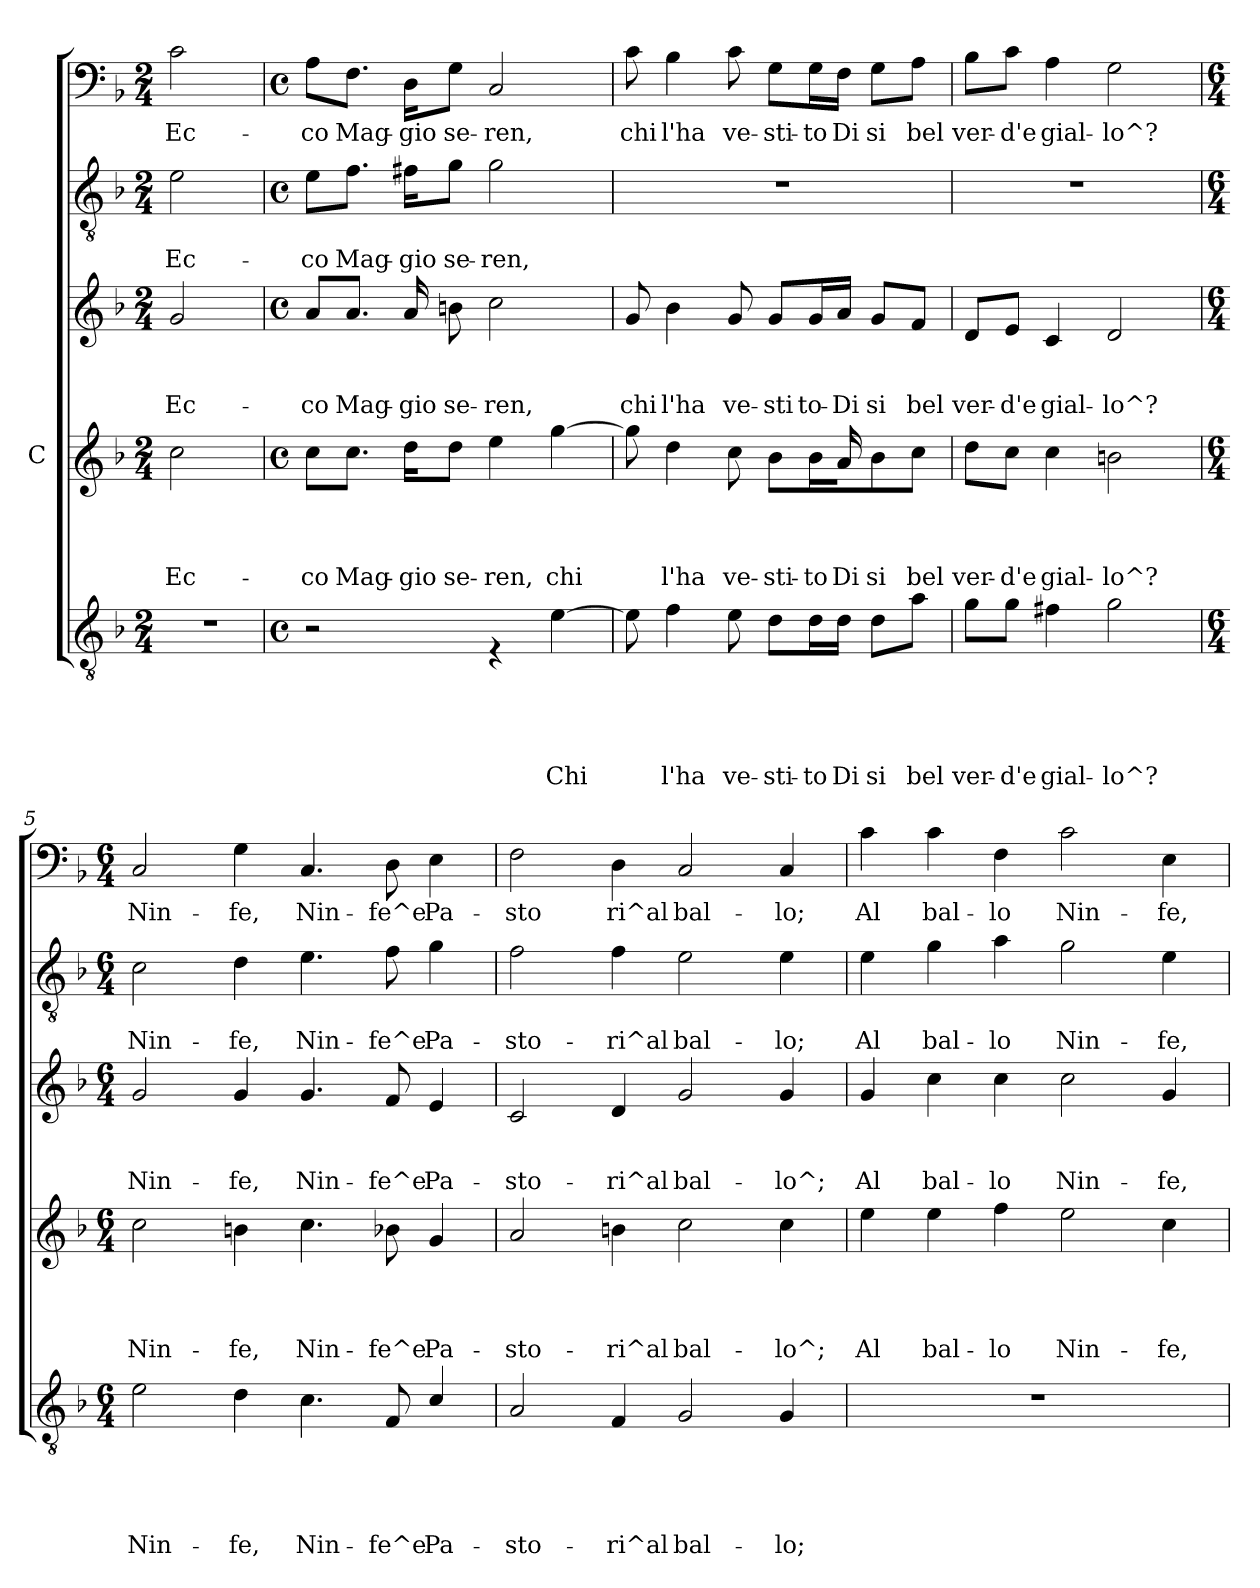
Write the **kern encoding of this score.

**kern	**text	**text	**text	**text	**text	**kern	**text	**text	**text	**text	**kern	**text	**text	**text	**kern	**text	**text	**kern	**text
*part5	*part5	*part5	*part5	*part5	*part5	*part4	*part4	*part4	*part4	*part4	*part3	*part3	*part3	*part3	*part2	*part2	*part2	*part1	*part1
*staff5	*staff5	*staff5	*staff5	*staff5	*staff5	*staff4	*staff4	*staff4	*staff4	*staff4	*staff3	*staff3	*staff3	*staff3	*staff2	*staff2	*staff2	*staff1	*staff1
*	*	*	*	*	*	*I"C	*	*	*	*	*	*	*	*	*	*	*	*	*
*clefGv2	*	*	*	*	*	*clefG2	*	*	*	*	*clefG2	*	*	*	*clefGv2	*	*	*clefF4	*
*k[b-]	*	*	*	*	*	*k[b-]	*	*	*	*	*k[b-]	*	*	*	*k[b-]	*	*	*k[b-]	*
*F:	*	*	*	*	*	*F:	*	*	*	*	*F:	*	*	*	*F:	*	*	*F:	*
*M2/4	*	*	*	*	*	*M2/4	*	*	*	*	*M2/4	*	*	*	*M2/4	*	*	*M2/4	*
=1	=1	=1	=1	=1	=1	=1	=1	=1	=1	=1	=1	=1	=1	=1	=1	=1	=1	=1	=1
!	!	!	!	!	!	!	!	!	!	!LO:LY:b	!	!	!	!LO:LY:b	!	!	!LO:LY:b	!	!LO:LY:b
2r	.	.	.	.	.	2cc\	.	.	.	Ec-	2g/	.	.	Ec-	2e\	.	Ec-	2c\	Ec-
=2	=2	=2	=2	=2	=2	=2	=2	=2	=2	=2	=2	=2	=2	=2	=2	=2	=2	=2	=2
*M4/4	*	*	*	*	*	*M4/4	*	*	*	*	*M4/4	*	*	*	*M4/4	*	*	*M4/4	*
*met(c)	*	*	*	*	*	*met(c)	*	*	*	*	*met(c)	*	*	*	*met(c)	*	*	*met(c)	*
!	!	!	!	!	!	!	!	!	!	!LO:LY:b	!	!	!	!LO:LY:b	!	!	!LO:LY:b	!	!LO:LY:b
2r	.	.	.	.	.	8cc\L	.	.	.	-co	8a/L	.	.	-co	8e\L	.	-co	8A\L	-co
!	!	!	!	!	!	!	!	!	!	!LO:LY:b	!	!	!	!LO:LY:b	!	!	!LO:LY:b	!	!LO:LY:b
.	.	.	.	.	.	8.cc\J	.	.	.	Mag-	8.a/J	.	.	Mag-	8.f\J	.	Mag-	8.F\J	Mag-
!	!	!	!	!	!	!	!	!	!	!LO:LY:b	!	!	!	!LO:LY:b	!	!	!LO:LY:b	!	!LO:LY:b
.	.	.	.	.	.	16dd\KL	.	.	.	-gio	16a/	.	.	-gio	16f#X\KL	.	-gio	16D\KL	-gio
!	!	!	!	!	!	!	!	!	!	!LO:LY:b	!	!	!	!LO:LY:b	!	!	!LO:LY:b	!	!LO:LY:b
.	.	.	.	.	.	8dd\J	.	.	.	se-	8bn\	.	.	se-	8g\J	.	se-	8G\J	se-
!	!	!	!	!	!	!	!	!	!	!LO:LY:b	!	!	!	!LO:LY:b	!	!	!LO:LY:b	!	!LO:LY:b
4rE	.	.	.	.	.	4ee\	.	.	.	-ren,	2cc\	.	.	-ren,	2g\	.	-ren,	2C/	-ren,
!	!	!	!	!	!LO:LY:b	!	!	!	!	!LO:LY:b	!	!	!	!	!	!	!	!	!
[>4e\	.	.	.	.	Chi	[>4gg\	.	.	.	chi	.	.	.	.	.	.	.	.	.
=3	=3	=3	=3	=3	=3	=3	=3	=3	=3	=3	=3	=3	=3	=3	=3	=3	=3	=3	=3
*	*	*	*	*	*	*^	*	*	*	*	*	*	*	*	*	*	*	*	*
!	!	!	!	!	!	!	!	!	!	!	!	!	!	!	!LO:LY:b	!	!	!	!	!LO:LY:b
8e\]	.	.	.	.	.	8gg\]	2ryy	.	.	.	.	8g/	.	.	chi	1r	.	.	8c\	chi
!	!	!	!	!	!LO:LY:b	!	!	!	!	!	!LO:LY:b	!	!	!	!LO:LY:b	!	!	!	!	!LO:LY:b
4f\	.	.	.	.	l'ha	4dd\	.	.	.	.	l'ha	4b-\	.	.	l'ha	.	.	.	4B-\	l'ha
!	!	!	!	!	!LO:LY:b	!	!	!	!	!	!LO:LY:b	!	!	!	!LO:LY:b	!	!	!	!	!LO:LY:b
8e\	.	.	.	.	ve-	8cc\	.	.	.	.	ve-	8g/	.	.	ve-	.	.	.	8c\	ve-
!	!	!	!	!	!LO:LY:b	!	!	!	!	!	!LO:LY:b	!	!	!	!LO:LY:b	!	!	!	!	!LO:LY:b
8d\L	.	.	.	.	-sti-	8b-\L	8.ryy	.	.	.	-sti-	8g/L	.	.	-sti	.	.	.	8G\L	-sti-
!	!	!	!	!	!LO:LY:b	!	!	!	!	!	!LO:LY:b	!	!	!	!LO:LY:b	!	!	!	!	!LO:LY:b
16d\L	.	.	.	.	-to	16b-\k	.	.	.	.	-to	16g/L	.	.	to-	.	.	.	16G\L	-to
!	!	!	!	!	!LO:LY:b	!	!	!	!	!	!LO:LY:b	!	!	!	!LO:LY:b	!	!	!	!	!LO:LY:b
16d\JJ	.	.	.	.	Di	16ryy	16a/	.	.	.	Di	16a/JJ	.	.	-Di	.	.	.	16F\JJ	Di
!	!	!	!	!	!LO:LY:b	!	!	!	!	!	!LO:LY:b	!	!	!	!LO:LY:b	!	!	!	!	!LO:LY:b
8d\L	.	.	.	.	si	8b-\	4ryy	.	.	.	si	8g/L	.	.	si	.	.	.	8G\L	si
!	!	!	!	!	!LO:LY:b	!	!	!	!	!	!LO:LY:b	!	!	!	!LO:LY:b	!	!	!	!	!LO:LY:b
8a\J	.	.	.	.	bel	8cc\J	.	.	.	.	bel	8f/J	.	.	bel	.	.	.	8A\J	bel
*	*	*	*	*	*	*v	*v	*	*	*	*	*	*	*	*	*	*	*	*	*
=4	=4	=4	=4	=4	=4	=4	=4	=4	=4	=4	=4	=4	=4	=4	=4	=4	=4	=4	=4
!	!	!	!	!	!LO:LY:b	!	!	!	!	!LO:LY:b	!	!	!	!LO:LY:b	!	!	!	!	!LO:LY:b
8g\L	.	.	.	.	ver-	8dd\L	.	.	.	ver-	8d/L	.	.	ver-	1r	.	.	8B-\L	ver-
!	!	!	!	!	!LO:LY:b	!	!	!	!	!LO:LY:b	!	!	!	!LO:LY:b	!	!	!	!	!LO:LY:b
8g\J	.	.	.	.	-d'e	8cc\J	.	.	.	-d'e	8e/J	.	.	-d'e	.	.	.	8c\J	-d'e
!	!	!	!	!	!LO:LY:b	!	!	!	!	!LO:LY:b	!	!	!	!LO:LY:b	!	!	!	!	!LO:LY:b
4f#X\	.	.	.	.	gial-	4cc\	.	.	.	gial-	4c/	.	.	gial-	.	.	.	4A\	gial-
!	!	!	!	!	!LO:LY:b	!	!	!	!	!LO:LY:b	!	!	!	!LO:LY:b	!	!	!	!	!LO:LY:b
2g\	.	.	.	.	-lo^?	2bn\	.	.	.	-lo^?	2d/	.	.	-lo^?	.	.	.	2G\	-lo^?
!!LO:LB:g=z
=5	=5	=5	=5	=5	=5	=5	=5	=5	=5	=5	=5	=5	=5	=5	=5	=5	=5	=5	=5
*M6/4	*	*	*	*	*	*M6/4	*	*	*	*	*M6/4	*	*	*	*M6/4	*	*	*M6/4	*
*	*	*	*	*	*	*	*	*	*	*	*	*	*	*	*	*	*	*MM120	*
!	!	!	!	!	!LO:LY:b	!	!	!	!	!LO:LY:b	!	!	!	!LO:LY:b	!	!	!LO:LY:b	!	!LO:LY:b
2e\	.	.	.	.	Nin-	2cc\	.	.	.	Nin-	2g/	.	.	Nin-	2c\	.	Nin-	2C/	Nin-
!	!	!	!	!	!LO:LY:b	!	!	!	!	!LO:LY:b	!	!	!	!LO:LY:b	!	!	!LO:LY:b	!	!LO:LY:b
4d\	.	.	.	.	-fe,	4bn\	.	.	.	-fe,	4g/	.	.	-fe,	4d\	.	-fe,	4G\	-fe,
!	!	!	!	!	!LO:LY:b	!	!	!	!	!LO:LY:b	!	!	!	!LO:LY:b	!	!	!LO:LY:b	!	!LO:LY:b
4.c\	.	.	.	.	Nin-	4.cc\	.	.	.	Nin-	4.g/	.	.	Nin-	4.e\	.	Nin-	4.C/	Nin-
!	!	!	!	!	!LO:LY:b	!	!	!	!	!LO:LY:b	!	!	!	!LO:LY:b	!	!	!LO:LY:b	!	!LO:LY:b
8F/	.	.	.	.	-fe^e	8b-X\	.	.	.	-fe^e	8f/	.	.	-fe^e	8f\	.	-fe^e	8D\	-fe^e
!	!	!	!	!	!LO:LY:b	!	!	!	!	!LO:LY:b	!	!	!	!LO:LY:b	!	!	!LO:LY:b	!	!LO:LY:b
4c/	.	.	.	.	Pa-	4g/	.	.	.	Pa-	4e/	.	.	Pa-	4g\	.	Pa-	4E\	Pa-
=6	=6	=6	=6	=6	=6	=6	=6	=6	=6	=6	=6	=6	=6	=6	=6	=6	=6	=6	=6
!	!	!	!	!	!LO:LY:b	!	!	!	!	!LO:LY:b	!	!	!	!LO:LY:b	!	!	!LO:LY:b	!	!LO:LY:b
2A/	.	.	.	.	-sto-	2a/	.	.	.	-sto-	2c/	.	.	-sto-	2f\	.	-sto-	2F\	-sto
!	!	!	!	!	!LO:LY:b	!	!	!	!	!LO:LY:b	!	!	!	!LO:LY:b	!	!	!LO:LY:b	!	!LO:LY:b
4F/	.	.	.	.	-ri^al	4bn\	.	.	.	-ri^al	4d/	.	.	-ri^al	4f\	.	-ri^al	4D\	ri^al
!	!	!	!	!	!LO:LY:b	!	!	!	!	!LO:LY:b	!	!	!	!LO:LY:b	!	!	!LO:LY:b	!	!LO:LY:b
2G/	.	.	.	.	bal-	2cc\	.	.	.	bal-	2g/	.	.	bal-	2e\	.	bal-	2C/	bal-
!	!	!	!	!	!LO:LY:b	!	!	!	!	!LO:LY:b	!	!	!	!LO:LY:b	!	!	!LO:LY:b	!	!LO:LY:b
4G/	.	.	.	.	-lo;	4cc\	.	.	.	-lo^;	4g/	.	.	-lo^;	4e\	.	-lo;	4C/	-lo;
=7	=7	=7	=7	=7	=7	=7	=7	=7	=7	=7	=7	=7	=7	=7	=7	=7	=7	=7	=7
!LO:N:vis=1	!	!	!	!	!	!	!	!	!	!LO:LY:b	!	!	!	!LO:LY:b	!	!	!LO:LY:b	!	!LO:LY:b
1.r	.	.	.	.	.	4ee\	.	.	.	Al	4g/	.	.	Al	4e\	.	Al	4c\	Al
!	!	!	!	!	!	!	!	!	!	!LO:LY:b	!	!	!	!LO:LY:b	!	!	!LO:LY:b	!	!LO:LY:b
.	.	.	.	.	.	4ee\	.	.	.	bal-	4cc\	.	.	bal-	4g\	.	bal-	4c\	bal-
!	!	!	!	!	!	!	!	!	!	!LO:LY:b	!	!	!	!LO:LY:b	!	!	!LO:LY:b	!	!LO:LY:b
.	.	.	.	.	.	4ff\	.	.	.	-lo	4cc\	.	.	-lo	4a\	.	-lo	4F\	-lo
!	!	!	!	!	!	!	!	!	!	!LO:LY:b	!	!	!	!LO:LY:b	!	!	!LO:LY:b	!	!LO:LY:b
.	.	.	.	.	.	2ee\	.	.	.	Nin-	2cc\	.	.	Nin-	2g\	.	Nin-	2c\	Nin-
!	!	!	!	!	!	!	!	!	!	!LO:LY:b	!	!	!	!LO:LY:b	!	!	!LO:LY:b	!	!LO:LY:b
.	.	.	.	.	.	4cc\	.	.	.	-fe,	4g/	.	.	-fe,	4e\	.	-fe,	4E\	-fe,
=	=	=	=	=	=	=	=	=	=	=	=	=	=	=	=	=	=	=	=
*-	*-	*-	*-	*-	*-	*-	*-	*-	*-	*-	*-	*-	*-	*-	*-	*-	*-	*-	*-
